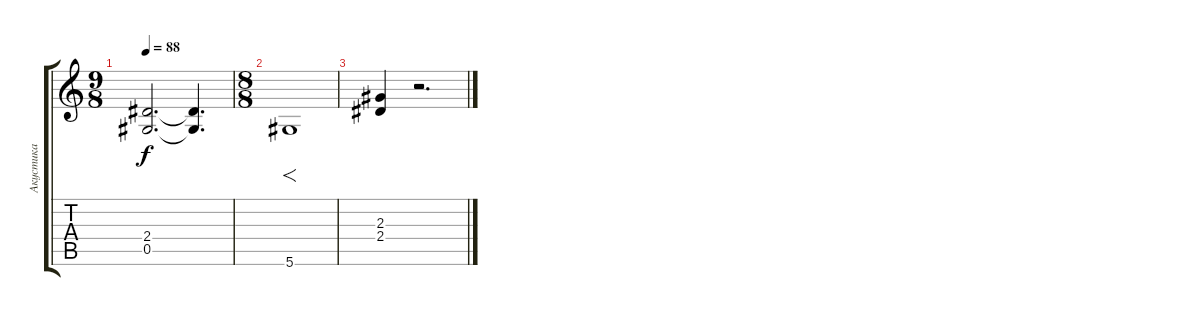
\track ("Акустика" "Акустика") {instrument acousticguitarsteel}
\staff {score tabs}
\tuning (Eb4 Bb3 Gb3 Db3 Ab2 Eb2) {hide}
\ts (9 8)
\tempo 88
\clef g2
\ks c
(2.4 0.5).2{d dy f instrument distortionguitar} (2.4{t} 0.5{t}).4{d} |
\ts (8 8)
5.6.1{f} |
(2.3 2.4).4 r.2{d}
